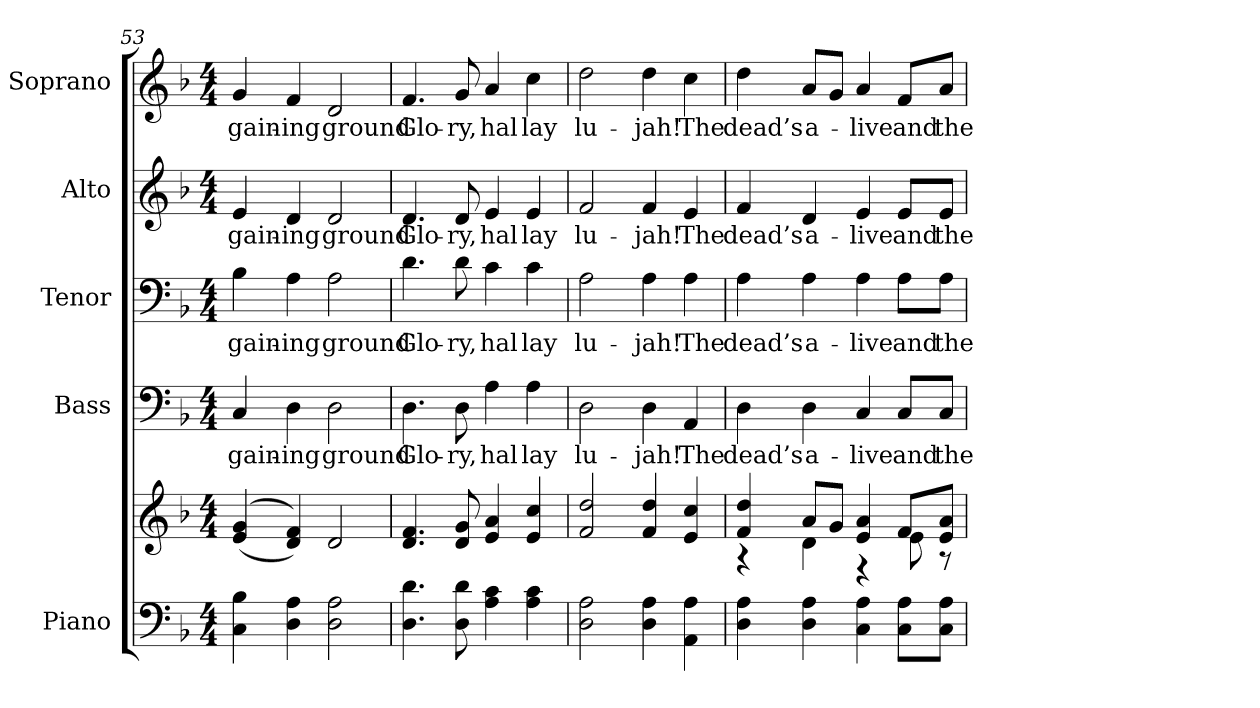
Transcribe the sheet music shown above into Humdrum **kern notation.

**kern	**kern	**kern	**text	**kern	**text	**kern	**text	**kern	**text
*part5	*part5	*part4	*part4	*part3	*part3	*part2	*part2	*part1	*part1
*staff6	*staff5	*staff4	*staff4	*staff3	*staff3	*staff2	*staff2	*staff1	*staff1
*I"Piano	*	*I"Bass	*	*I"Tenor	*	*I"Alto	*	*I"Soprano	*
*I'Pno.	*	*I'B.	*	*I'T.	*	*I'A.	*	*I'S.	*
*clefF4	*clefG2	*clefF4	*	*clefF4	*	*clefG2	*	*clefG2	*
*k[b-]	*k[b-]	*k[b-]	*	*k[b-]	*	*k[b-]	*	*k[b-]	*
*d:	*d:	*d:	*	*d:	*	*d:	*	*d:	*
*M4/4	*M4/4	*M4/4	*	*M4/4	*	*M4/4	*	*M4/4	*
=53	=53	=53	=53	=53	=53	=53	=53	=53	=53
!	!	!	!LO:LY:b:color=#000000	!	!	!	!	!	!
!	!	!	!	!	!LO:LY:b:color=#000000	!	!	!	!
!	!	!	!	!	!	!	!LO:LY:b:color=#000000	!	!
!	!	!	!	!	!	!	!	!	!LO:LY:b:color=#000000
4Ci\ 4B-i	((4ei/ 4gi	4Ci/	gain-	4B-i\	gain-	4ei/	gain-	4gi/	gain-
!	!	!	!LO:LY:b:color=#000000	!	!	!	!	!	!
!	!	!	!	!	!LO:LY:b:color=#000000	!	!	!	!
!	!	!	!	!	!	!	!LO:LY:b:color=#000000	!	!
!	!	!	!	!	!	!	!	!	!LO:LY:b:color=#000000
4Di\ 4Ai	4di/ 4fi))	4Di\	-ing	4Ai\	-ing	4di/	-ing	4fi/	-ing
!	!	!	!LO:LY:b:color=#000000	!	!	!	!	!	!
!	!	!	!	!	!LO:LY:b:color=#000000	!	!	!	!
!	!	!	!	!	!	!	!LO:LY:b:color=#000000	!	!
!	!	!	!	!	!	!	!	!	!LO:LY:b:color=#000000
2Di\ 2Ai	2di/	2Di\	ground	2Ai\	ground	2di/	ground	2di/	ground
!!LO:PB:g=z
=54	=54	=54	=54	=54	=54	=54	=54	=54	=54
!	!	!	!LO:LY:b:color=#000000	!	!	!	!	!	!
!	!	!	!	!	!LO:LY:b:color=#000000	!	!	!	!
!	!	!	!	!	!	!	!LO:LY:b:color=#000000	!	!
!	!	!	!	!	!	!	!	!	!LO:LY:b:color=#000000
4.Di\ 4.di	4.di/ 4.fi	4.Di\	Glo-	4.di\	Glo-	4.di/	Glo-	4.fi/	Glo-
!	!	!	!LO:LY:b:color=#000000	!	!	!	!	!	!
!	!	!	!	!	!LO:LY:b:color=#000000	!	!	!	!
!	!	!	!	!	!	!	!LO:LY:b:color=#000000	!	!
!	!	!	!	!	!	!	!	!	!LO:LY:b:color=#000000
8Di\ 8di	8di/ 8gi	8Di\	-ry,	8di\	-ry,	8di/	-ry,	8gi/	-ry,
!	!	!	!LO:LY:b:color=#000000	!	!	!	!	!	!
!	!	!	!	!	!LO:LY:b:color=#000000	!	!	!	!
!	!	!	!	!	!	!	!LO:LY:b:color=#000000	!	!
!	!	!	!	!	!	!	!	!	!LO:LY:b:color=#000000
4Ai\ 4ci	4ei/ 4ai	4Ai\	hal	4ci\	hal	4ei/	hal	4ai/	hal
!	!	!	!LO:LY:b:color=#000000	!	!	!	!	!	!
!	!	!	!	!	!LO:LY:b:color=#000000	!	!	!	!
!	!	!	!	!	!	!	!LO:LY:b:color=#000000	!	!
!	!	!	!	!	!	!	!	!	!LO:LY:b:color=#000000
4Ai\ 4ci	4ei/ 4cci	4Ai\	lay	4ci\	lay	4ei/	lay	4cci\	lay
=55	=55	=55	=55	=55	=55	=55	=55	=55	=55
!	!	!	!LO:LY:b:color=#000000	!	!	!	!	!	!
!	!	!	!	!	!LO:LY:b:color=#000000	!	!	!	!
!	!	!	!	!	!	!	!LO:LY:b:color=#000000	!	!
!	!	!	!	!	!	!	!	!	!LO:LY:b:color=#000000
2Di\ 2Ai	2fi/ 2ddi	2Di\	lu-	2Ai\	lu-	2fi/	lu-	2ddi\	lu-
!	!	!	!LO:LY:b:color=#000000	!	!	!	!	!	!
!	!	!	!	!	!LO:LY:b:color=#000000	!	!	!	!
!	!	!	!	!	!	!	!LO:LY:b:color=#000000	!	!
!	!	!	!	!	!	!	!	!	!LO:LY:b:color=#000000
4Di\ 4Ai	4fi/ 4ddi	4Di\	-jah!	4Ai\	-jah!	4fi/	-jah!	4ddi\	-jah!
!	!	!	!LO:LY:b:color=#000000	!	!	!	!	!	!
!	!	!	!	!	!LO:LY:b:color=#000000	!	!	!	!
!	!	!	!	!	!	!	!LO:LY:b:color=#000000	!	!
!	!	!	!	!	!	!	!	!	!LO:LY:b:color=#000000
4AAi\ 4Ai	4ei/ 4cci	4AAi/	The	4Ai\	The	4ei/	The	4cci\	The
=56	=56	=56	=56	=56	=56	=56	=56	=56	=56
*	*^	*	*	*	*	*	*	*	*
!	!	!	!	!LO:LY:b:color=#000000	!	!	!	!	!	!
!	!	!	!	!	!	!LO:LY:b:color=#000000	!	!	!	!
!	!	!	!	!	!	!	!	!LO:LY:b:color=#000000	!	!
!	!	!	!	!	!	!	!	!	!	!LO:LY:b:color=#000000
4Di\ 4Ai	4fi/ 4ddi	4r	4Di\	dead’s	4Ai\	dead’s	4fi/	dead’s	4ddi\	dead’s
!	!	!	!	!LO:LY:b:color=#000000	!	!	!	!	!	!
!	!	!	!	!	!	!LO:LY:b:color=#000000	!	!	!	!
!	!	!	!	!	!	!	!	!LO:LY:b:color=#000000	!	!
!	!	!	!	!	!	!	!	!	!	!LO:LY:b:color=#000000
4Di\ 4Ai	8ai/L	4di\	4Di\	a-	4Ai\	a-	4di/	a-	8ai/L	a-
.	8gi/J	.	.	.	.	.	.	.	8gi/J	.
!	!	!	!	!LO:LY:b:color=#000000	!	!	!	!	!	!
!	!	!	!	!	!	!LO:LY:b:color=#000000	!	!	!	!
!	!	!	!	!	!	!	!	!LO:LY:b:color=#000000	!	!
!	!	!	!	!	!	!	!	!	!	!LO:LY:b:color=#000000
4Ci\ 4Ai	4ei/ 4ai	4r	4Ci/	-live	4Ai\	-live	4ei/	-live	4ai/	-live
!	!	!	!	!LO:LY:b:color=#000000	!	!	!	!	!	!
!	!	!	!	!	!	!LO:LY:b:color=#000000	!	!	!	!
!	!	!	!	!	!	!	!	!LO:LY:b:color=#000000	!	!
!	!	!	!	!	!	!	!	!	!	!LO:LY:b:color=#000000
8Ci\ 8AiL	8fi/L	8ei\	8Ci/L	and	8Ai\L	and	8ei/L	and	8fi/L	and
!	!	!	!	!LO:LY:b:color=#000000	!	!	!	!	!	!
!	!	!	!	!	!	!LO:LY:b:color=#000000	!	!	!	!
!	!	!	!	!	!	!	!	!LO:LY:b:color=#000000	!	!
!	!	!	!	!	!	!	!	!	!	!LO:LY:b:color=#000000
8Ci\ 8AiJ	8ei/ 8aiJ	8r	8Ci/J	the	8Ai\J	the	8ei/J	the	8ai/J	the
*	*v	*v	*	*	*	*	*	*	*	*
=	=	=	=	=	=	=	=	=	=
*-	*-	*-	*-	*-	*-	*-	*-	*-	*-
